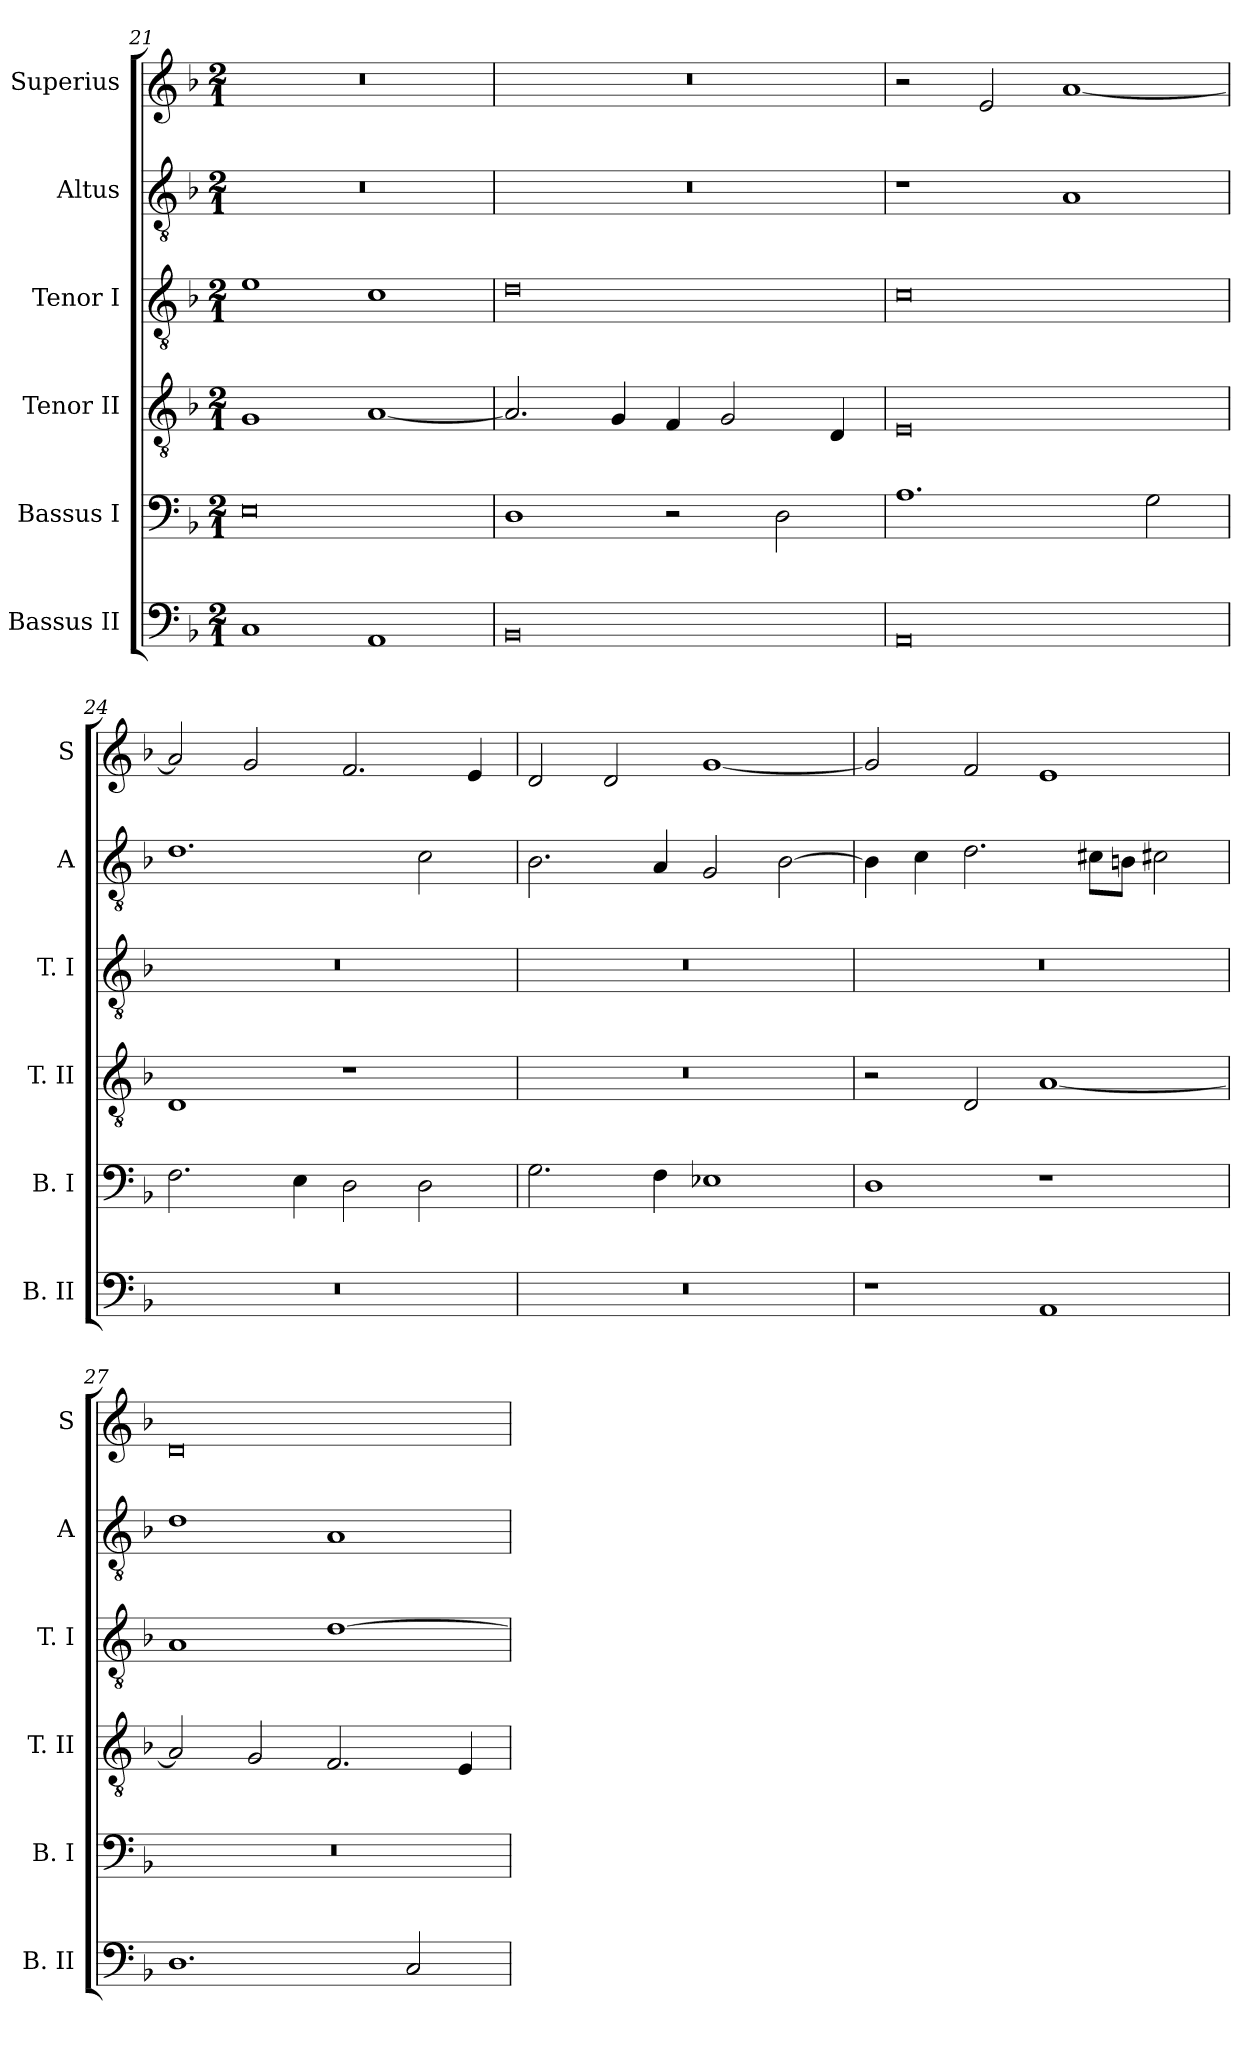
**kern	**kern	**kern	**kern	**kern	**kern
*part6	*part5	*part4	*part3	*part2	*part1
*staff6	*staff5	*staff4	*staff3	*staff2	*staff1
*I"Bassus II	*I"Bassus I	*I"Tenor II	*I"Tenor I	*I"Altus	*I"Superius
*I'B. II	*I'B. I	*I'T. II	*I'T. I	*I'A	*I'S
*clefF4	*clefF4	*clefGv2	*clefGv2	*clefGv2	*clefG2
*k[b-]	*k[b-]	*k[b-]	*k[b-]	*k[b-]	*k[b-]
*F:	*F:	*F:	*F:	*F:	*F:
*M2/1	*M2/1	*M2/1	*M2/1	*M2/1	*M2/1
=21	=21	=21	=21	=21	=21
1C	0E	1G	1e	0r	0r
1AA	.	[1A	1c	.	.
=22	=22	=22	=22	=22	=22
0BB-	1D	2.A]	0d	0r	0r
.	.	4G	.	.	.
.	2r	4F	.	.	.
.	.	2G	.	.	.
.	2D	.	.	.	.
.	.	4D	.	.	.
=23	=23	=23	=23	=23	=23
0AA	1.A	0E	0c	1r	2r
.	.	.	.	.	2e
.	.	.	.	1A	[1a
.	2G	.	.	.	.
=24	=24	=24	=24	=24	=24
0r	2.F	1D	0r	1.d	2a]
.	.	.	.	.	2g
.	4E	.	.	.	.
.	2D	1r	.	.	2.f
.	2D	.	.	2c	.
.	.	.	.	.	4e
=25	=25	=25	=25	=25	=25
0r	2.G	0r	0r	2.B-	2d
.	.	.	.	.	2d
.	4F	.	.	4A	.
.	1E-X	.	.	2G	[1g
.	.	.	.	[2B-	.
=26	=26	=26	=26	=26	=26
1r	1D	2r	0r	4B-]	2g]
.	.	.	.	4c	.
.	.	2D	.	2.d	2f
1AA	1r	[1A	.	.	1e
.	.	.	.	8c#XL	.
.	.	.	.	8BnJ	.
.	.	.	.	2c#X	.
=27	=27	=27	=27	=27	=27
1.D	0r	2A]	1A	1d	0d
.	.	2G	.	.	.
.	.	2.F	[1d	1A	.
2C	.	.	.	.	.
.	.	4E	.	.	.
=	=	=	=	=	=
*-	*-	*-	*-	*-	*-
